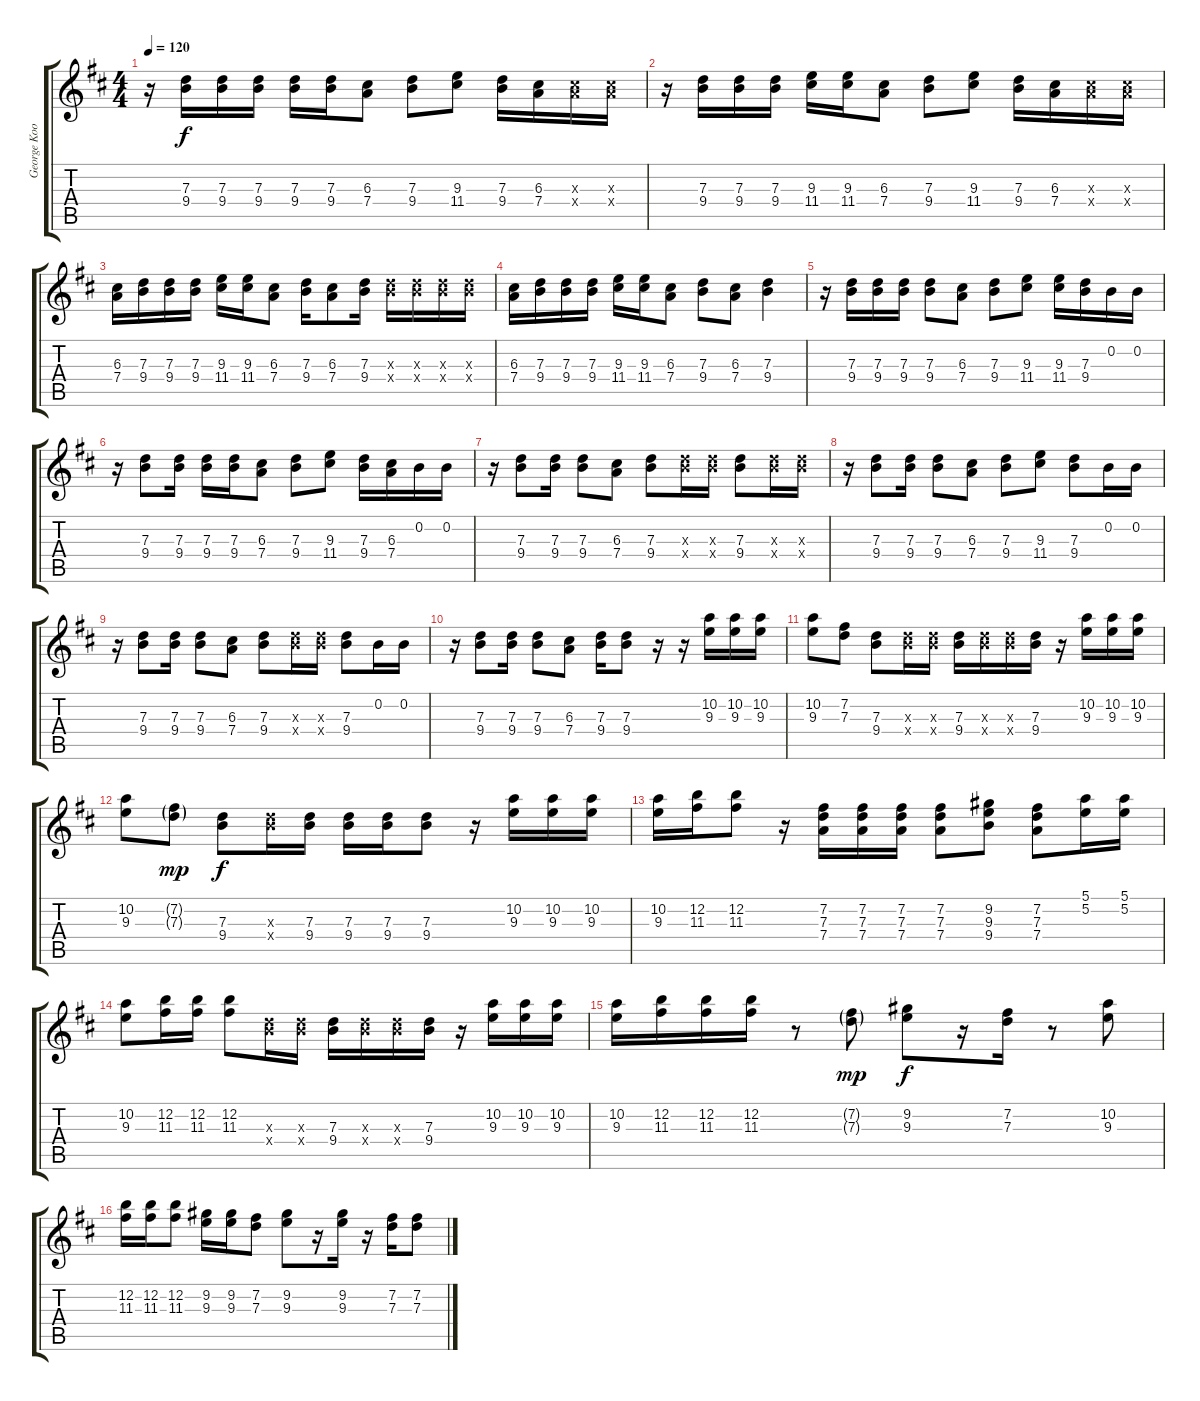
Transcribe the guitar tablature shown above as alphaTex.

\track ("George Kooymans - Gtr.1" "George Koo") {instrument acousticguitarsteel}
\staff {score tabs}
\tuning (E4 B3 G3 D3 A2 E2) {hide}
\ts (4 4)
\tempo 120
\clef g2
\ks d
r.16{dy f} (7.3 9.4).16 (7.3 9.4).16 (7.3 9.4).16 (7.3 9.4).16 (7.3 9.4).16 (6.3 7.4).8 (7.3 9.4).8 (9.3 11.4).8 (7.3 9.4).16 (6.3 7.4).16 (6.3{x} 7.4{x}).16 (6.3{x} 7.4{x}).16 |
r.16 (7.3 9.4).16 (7.3 9.4).16 (7.3 9.4).16 (9.3 11.4).16 (9.3 11.4).16 (6.3 7.4).8 (7.3 9.4).8 (9.3 11.4).8 (7.3 9.4).16 (6.3 7.4).16 (6.3{x} 7.4{x}).16 (6.3{x} 7.4{x}).16 |
(6.3 7.4).16 (7.3 9.4).16 (7.3 9.4).16 (7.3 9.4).16 (9.3 11.4).16 (9.3 11.4).16 (6.3 7.4).8 (7.3 9.4).16 (6.3 7.4).8 (7.3 9.4).16 (7.3{x} 9.4{x}).16 (7.3{x} 9.4{x}).16 (7.3{x} 9.4{x}).16 (7.3{x} 9.4{x}).16 |
(6.3 7.4).16 (7.3 9.4).16 (7.3 9.4).16 (7.3 9.4).16 (9.3 11.4).16 (9.3 11.4).16 (6.3 7.4).8 (7.3 9.4).8 (6.3 7.4).8 (7.3 9.4).4 |
r.16 (7.3 9.4).16 (7.3 9.4).16 (7.3 9.4).16 (7.3 9.4).8 (6.3 7.4).8 (7.3 9.4).8 (9.3 11.4).8 (9.3 11.4).16 (7.3 9.4).16 0.2.16 0.2.16 |
r.16 (7.3 9.4).8 (7.3 9.4).16 (7.3 9.4).16 (7.3 9.4).16 (6.3 7.4).8 (7.3 9.4).8 (9.3 11.4).8 (7.3 9.4).16 (6.3 7.4).16 0.2.16 0.2.16 |
r.16 (7.3 9.4).8 (7.3 9.4).16 (7.3 9.4).8 (6.3 7.4).8 (7.3 9.4).8 (7.3{x} 9.4{x}).16 (7.3{x} 9.4{x}).16 (7.3 9.4).8 (7.3{x} 9.4{x}).16 (7.3{x} 9.4{x}).16 |
r.16 (7.3 9.4).8 (7.3 9.4).16 (7.3 9.4).8 (6.3 7.4).8 (7.3 9.4).8 (9.3 11.4).8 (7.3 9.4).8 0.2.16 0.2.16 |
r.16 (7.3 9.4).8 (7.3 9.4).16 (7.3 9.4).8 (6.3 7.4).8 (7.3 9.4).8 (7.3{x} 9.4{x}).16 (7.3{x} 9.4{x}).16 (7.3 9.4).8 0.2.16 0.2.16 |
r.16 (7.3 9.4).8 (7.3 9.4).16 (7.3 9.4).8 (6.3 7.4).8 (7.3 9.4).16 (7.3 9.4).8 r.16 r.16 (10.2 9.3).16 (10.2 9.3).16 (10.2 9.3).16 |
(10.2 9.3).8 (7.2 7.3).8 (7.3 9.4).8 (7.3{x} 9.4{x}).16 (7.3{x} 9.4{x}).16 (7.3 9.4).16 (7.3{x} 9.4{x}).16 (7.3{x} 9.4{x}).16 (7.3 9.4).16 r.16 (10.2 9.3).16 (10.2 9.3).16 (10.2 9.3).16 |
(10.2 9.3).8 (7.2{g} 7.3{g}).8{dy mp} (7.3 9.4).8{dy f} (7.3{x} 9.4{x}).16 (7.3 9.4).16 (7.3 9.4).16 (7.3 9.4).16 (7.3 9.4).8 r.16 (10.2 9.3).16 (10.2 9.3).16 (10.2 9.3).16 |
(10.2 9.3).16 (12.2 11.3).16 (12.2 11.3).8 r.16 (7.2 7.3 7.4).16 (7.2 7.3 7.4).16 (7.2 7.3 7.4).16 (7.2 7.3 7.4).8 (9.2 9.3 9.4).8 (7.2 7.3 7.4).8 (5.1 5.2).16 (5.1 5.2).16 |
(10.2 9.3).8 (12.2 11.3).16 (12.2 11.3).16 (12.2 11.3).8 (7.3{x} 9.4{x}).16 (7.3{x} 9.4{x}).16 (7.3 9.4).16 (7.3{x} 9.4{x}).16 (7.3{x} 9.4{x}).16 (7.3 9.4).16 r.16 (10.2 9.3).16 (10.2 9.3).16 (10.2 9.3).16 |
(10.2 9.3).16 (12.2 11.3).16 (12.2 11.3).16 (12.2 11.3).16 r.8 (7.2{g} 7.3{g}).8{dy mp} (9.2 9.3).8{dy f} r.16 (7.2 7.3).16 r.8 (10.2 9.3).8 |
(12.2 11.3).16 (12.2 11.3).16 (12.2 11.3).8 (9.2 9.3).16 (9.2 9.3).16 (7.2 7.3).8 (9.2 9.3).8 r.16 (9.2 9.3).16 r.16 (7.2 7.3).16 (7.2 7.3).8
